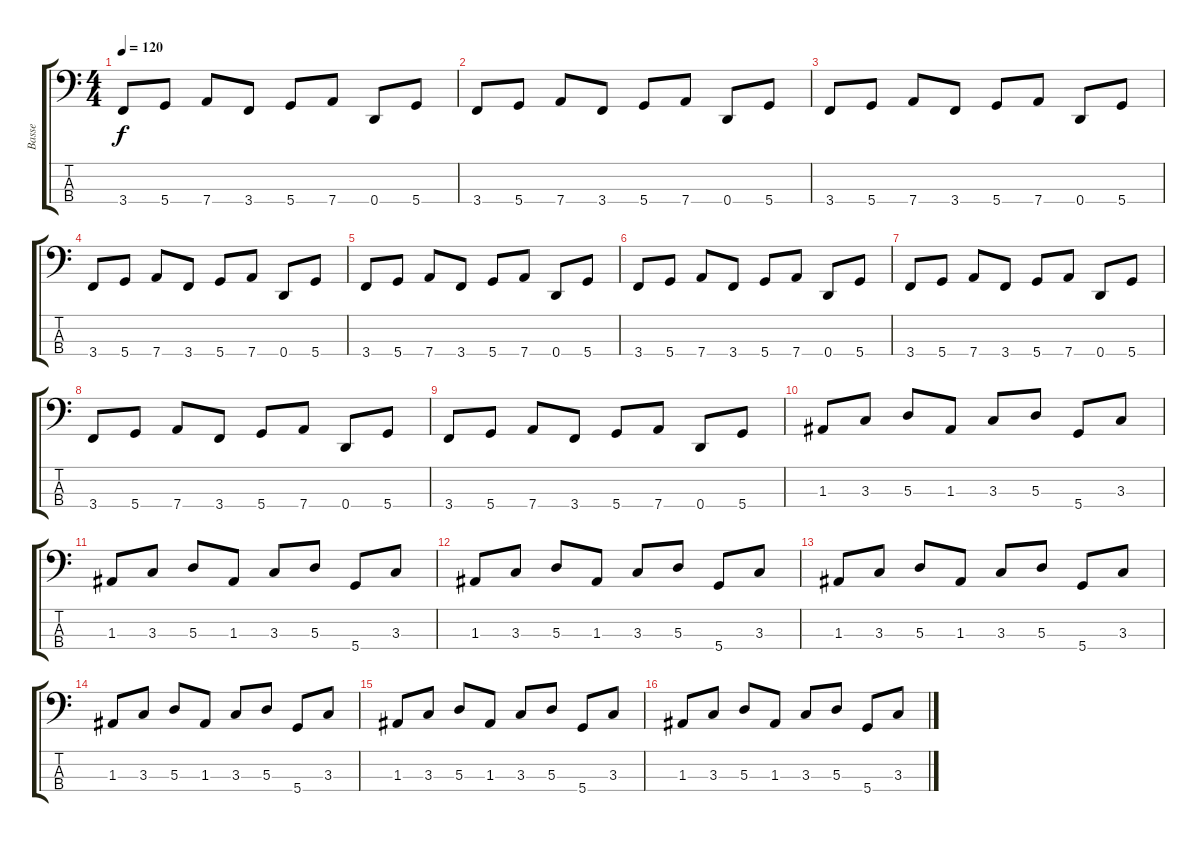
\track ("Basse" "Basse") {instrument electricbasspick}
\staff {score tabs}
\tuning (G2 D2 A1 D1) {hide}
\ts (4 4)
\tempo 120
\clef f4
\ks c
3.4.8{dy f} 5.4.8 7.4.8 3.4.8 5.4.8 7.4.8 0.4.8 5.4.8 |
3.4.8 5.4.8 7.4.8 3.4.8 5.4.8 7.4.8 0.4.8 5.4.8 |
3.4.8 5.4.8 7.4.8 3.4.8 5.4.8 7.4.8 0.4.8 5.4.8 |
3.4.8 5.4.8 7.4.8 3.4.8 5.4.8 7.4.8 0.4.8 5.4.8 |
3.4.8 5.4.8 7.4.8 3.4.8 5.4.8 7.4.8 0.4.8 5.4.8 |
3.4.8 5.4.8 7.4.8 3.4.8 5.4.8 7.4.8 0.4.8 5.4.8 |
3.4.8 5.4.8 7.4.8 3.4.8 5.4.8 7.4.8 0.4.8 5.4.8 |
3.4.8 5.4.8 7.4.8 3.4.8 5.4.8 7.4.8 0.4.8 5.4.8 |
3.4.8 5.4.8 7.4.8 3.4.8 5.4.8 7.4.8 0.4.8 5.4.8 |
1.3.8 3.3.8 5.3.8 1.3.8 3.3.8 5.3.8 5.4.8 3.3.8 |
1.3.8 3.3.8 5.3.8 1.3.8 3.3.8 5.3.8 5.4.8 3.3.8 |
1.3.8 3.3.8 5.3.8 1.3.8 3.3.8 5.3.8 5.4.8 3.3.8 |
1.3.8 3.3.8 5.3.8 1.3.8 3.3.8 5.3.8 5.4.8 3.3.8 |
1.3.8 3.3.8 5.3.8 1.3.8 3.3.8 5.3.8 5.4.8 3.3.8 |
1.3.8 3.3.8 5.3.8 1.3.8 3.3.8 5.3.8 5.4.8 3.3.8 |
1.3.8 3.3.8 5.3.8 1.3.8 3.3.8 5.3.8 5.4.8 3.3.8
